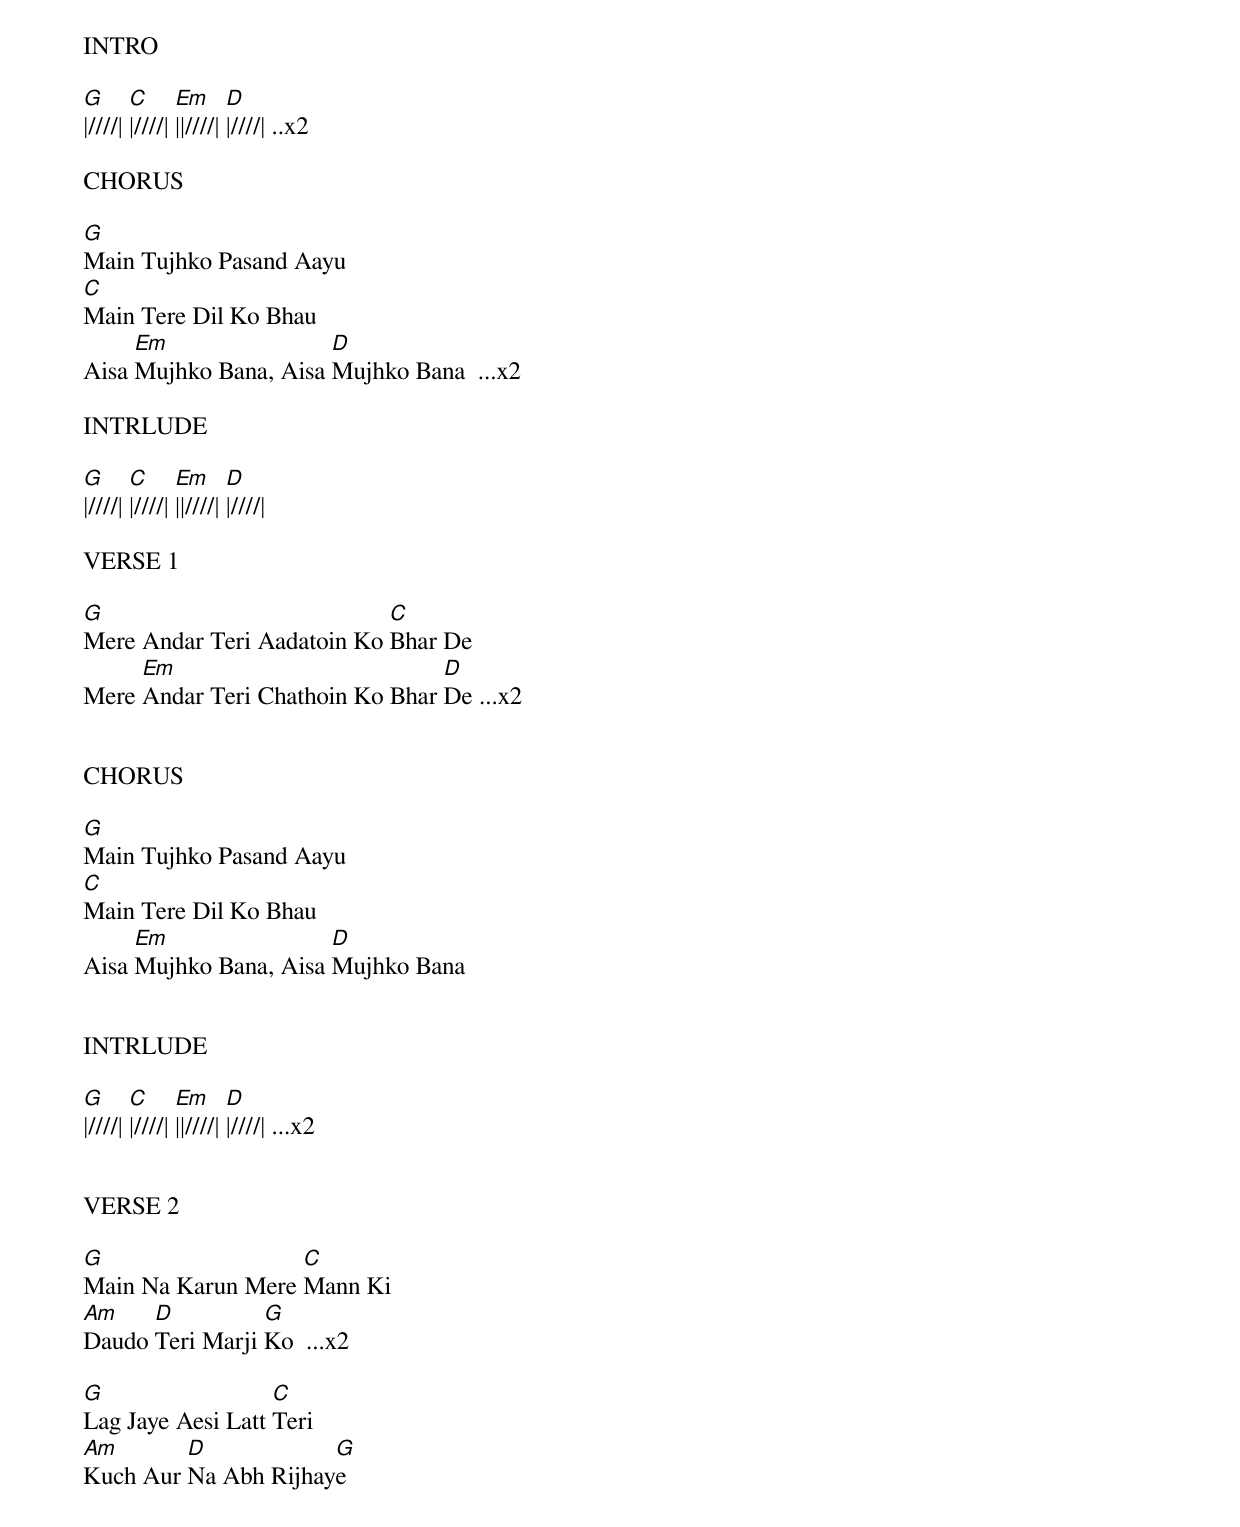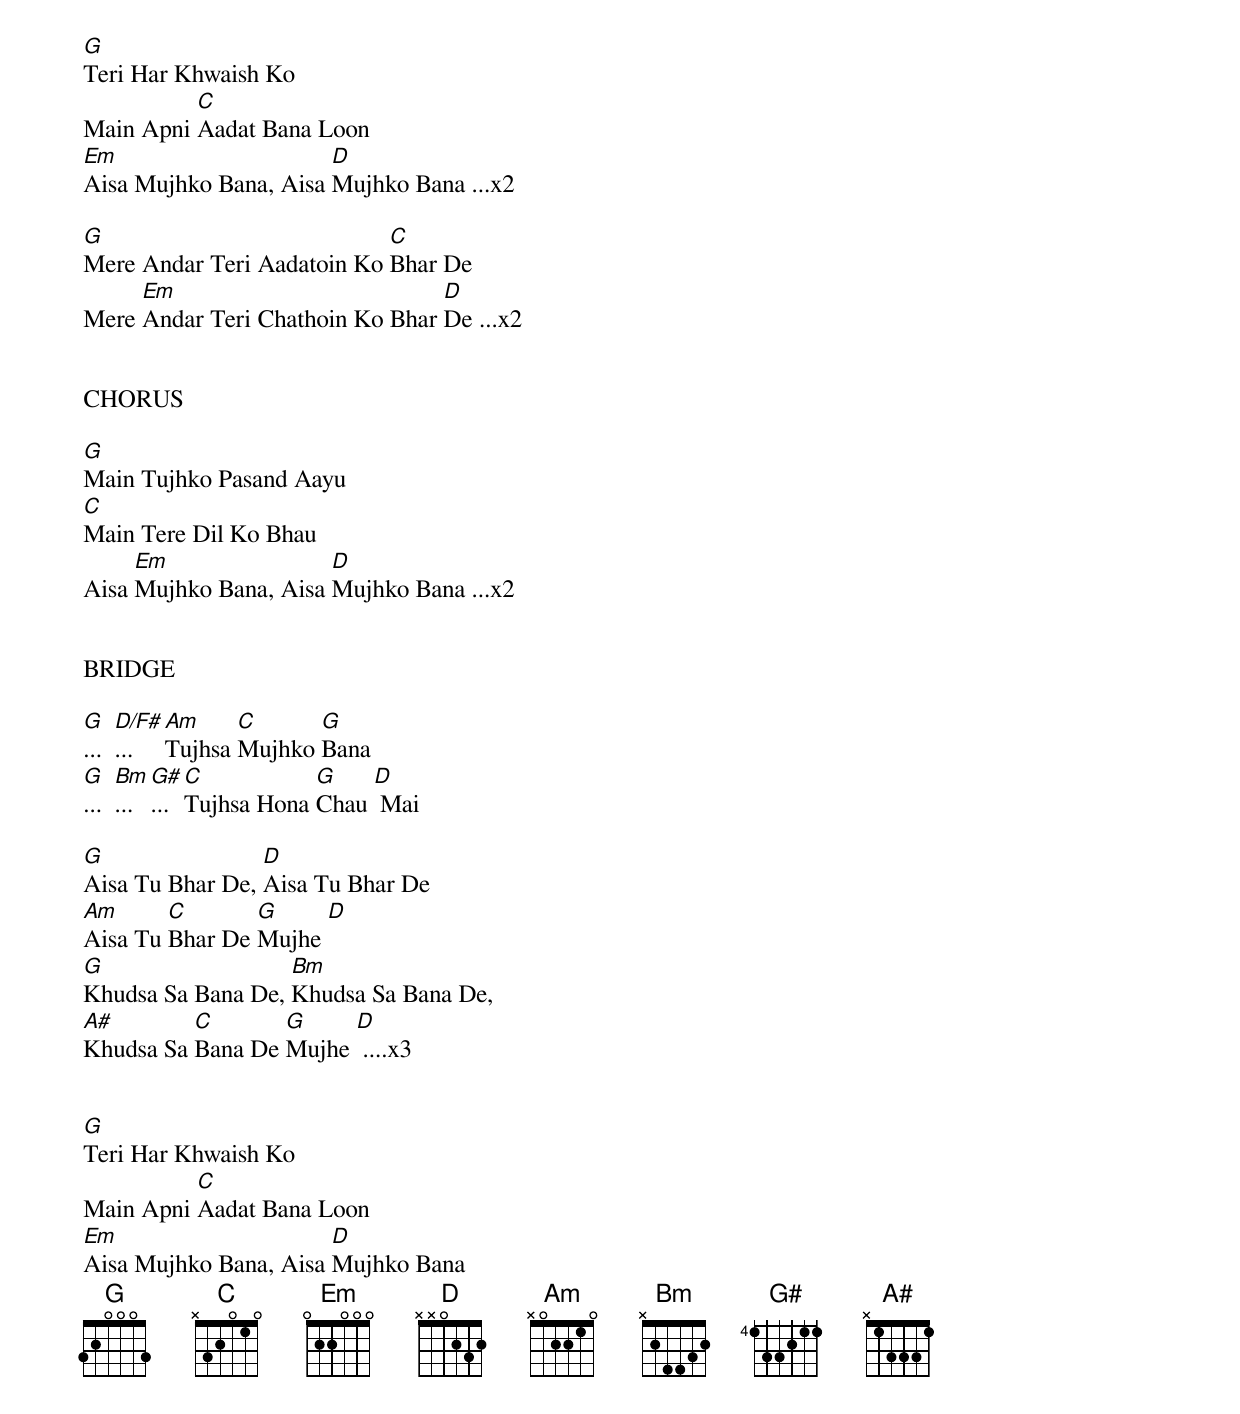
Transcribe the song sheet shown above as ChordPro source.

INTRO

[G]|////| [C]|////| [Em]||////| [D]|////| ..x2

CHORUS

[G]Main Tujhko Pasand Aayu
[C]Main Tere Dil Ko Bhau
Aisa [Em]Mujhko Bana, Aisa [D]Mujhko Bana  ...x2

INTRLUDE

[G]|////| [C]|////| [Em]||////| [D]|////|

VERSE 1

[G]Mere Andar Teri Aadatoin Ko [C]Bhar De
Mere [Em]Andar Teri Chathoin Ko Bhar [D]De ...x2


CHORUS

[G]Main Tujhko Pasand Aayu
[C]Main Tere Dil Ko Bhau
Aisa [Em]Mujhko Bana, Aisa [D]Mujhko Bana


INTRLUDE

[G]|////| [C]|////| [Em]||////| [D]|////| ...x2


VERSE 2

[G]Main Na Karun Mere [C]Mann Ki
[Am]Daudo [D]Teri Marji [G]Ko  ...x2

[G]Lag Jaye Aesi Latt [C]Teri
[Am]Kuch Aur [D]Na Abh Rijhay[G]e

[G]Teri Har Khwaish Ko
Main Apni [C]Aadat Bana Loon
[Em]Aisa Mujhko Bana, Aisa [D]Mujhko Bana ...x2

[G]Mere Andar Teri Aadatoin Ko [C]Bhar De
Mere [Em]Andar Teri Chathoin Ko Bhar [D]De ...x2


CHORUS

[G]Main Tujhko Pasand Aayu
[C]Main Tere Dil Ko Bhau
Aisa [Em]Mujhko Bana, Aisa [D]Mujhko Bana ...x2


BRIDGE

[G]...  [D/F#]...  [Am]Tujhsa [C]Mujhko [G]Bana
[G]...  [Bm]...  [G#]...  [C]Tujhsa Hona [G]Chau [D] Mai

[G]Aisa Tu Bhar De, [D]Aisa Tu Bhar De
[Am]Aisa Tu [C]Bhar De [G]Mujhe [D]
[G]Khudsa Sa Bana De, [Bm]Khudsa Sa Bana De,
[A#]Khudsa Sa [C]Bana De [G]Mujhe [D] ....x3


[G]Teri Har Khwaish Ko
Main Apni [C]Aadat Bana Loon
[Em]Aisa Mujhko Bana, Aisa [D]Mujhko Bana
